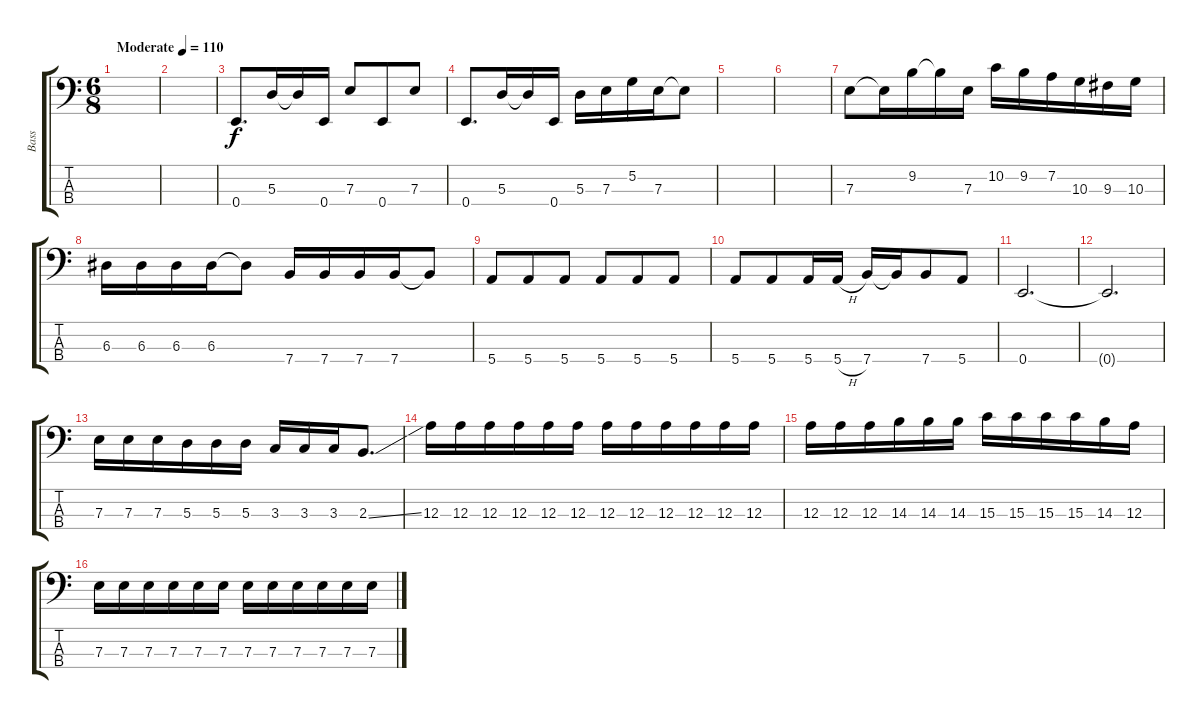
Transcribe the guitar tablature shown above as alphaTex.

\track ("Bass" "Bass") {instrument electricbassfinger}
\staff {score tabs}
\tuning (G2 D2 A1 E1) {hide}
\ts (6 8)
\tempo (110 "Moderate")
\clef f4
\ks c
|
|
0.4.8{d} 5.3.16 5.3{t}.16 0.4.16 7.3.8 0.4.8 7.3.8 |
0.4.8{d} 5.3.16 5.3{t}.16 0.4.16 5.3.16 7.3.16 5.2.16 7.3.16 7.3{t}.8 |
|
|
7.3.8 7.3{t}.16 9.2.16 9.2{t}.16 7.3.16 10.2.16 9.2.16 7.2.16 10.3.16 9.3.16 10.3.16 |
6.3.16 6.3.16 6.3.16 6.3.16 6.3{t}.8 7.4.16 7.4.16 7.4.16 7.4.16 7.4{t}.8 |
5.4.8 5.4.8 5.4.8 5.4.8 5.4.8 5.4.8 |
5.4.8 5.4.8 5.4.16 5.4{h}.16 7.4.16 7.4{t}.16 7.4.8 5.4.8 |
0.4.2{d} |
0.4{t}.2{d} |
7.3.16 7.3.16 7.3.16 5.3.16 5.3.16 5.3.16 3.3.16 3.3.16 3.3.16 2.3{ss}.8{d} |
12.3.16 12.3.16 12.3.16 12.3.16 12.3.16 12.3.16 12.3.16 12.3.16 12.3.16 12.3.16 12.3.16 12.3.16 |
12.3.16 12.3.16 12.3.16 14.3.16 14.3.16 14.3.16 15.3.16 15.3.16 15.3.16 15.3.16 14.3.16 12.3.16 |
7.3.16 7.3.16 7.3.16 7.3.16 7.3.16 7.3.16 7.3.16 7.3.16 7.3.16 7.3.16 7.3.16 7.3.16
